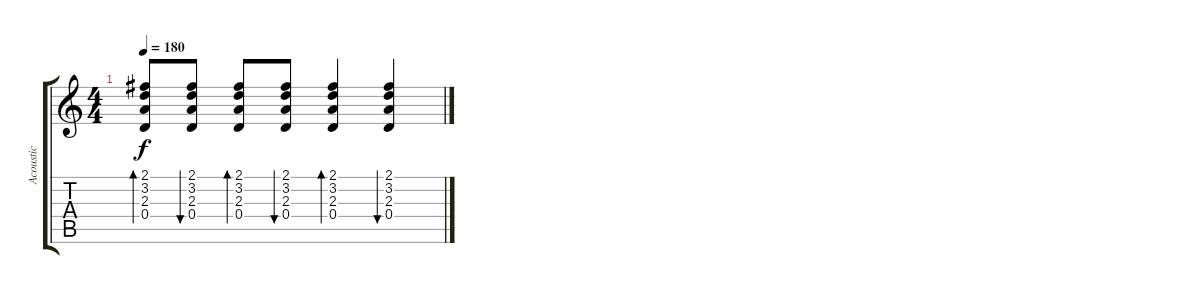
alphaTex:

\track ("Acoustic" "Acoustic") {instrument acousticguitarsteel}
\staff {score tabs}
\tuning (E4 B3 G3 D3 A2 E2) {hide}
\ts (4 4)
\tempo 180
\clef g2
\ks c
(2.1 3.2 2.3 0.4).8{bd 240 dy f} (2.1 3.2 2.3 0.4).8{bu 240} (2.1 3.2 2.3 0.4).8{bd 240} (2.1 3.2 2.3 0.4).8{bu 240} (2.1 3.2 2.3 0.4).4{bd 240} (2.1 3.2 2.3 0.4).4{bu 240}
